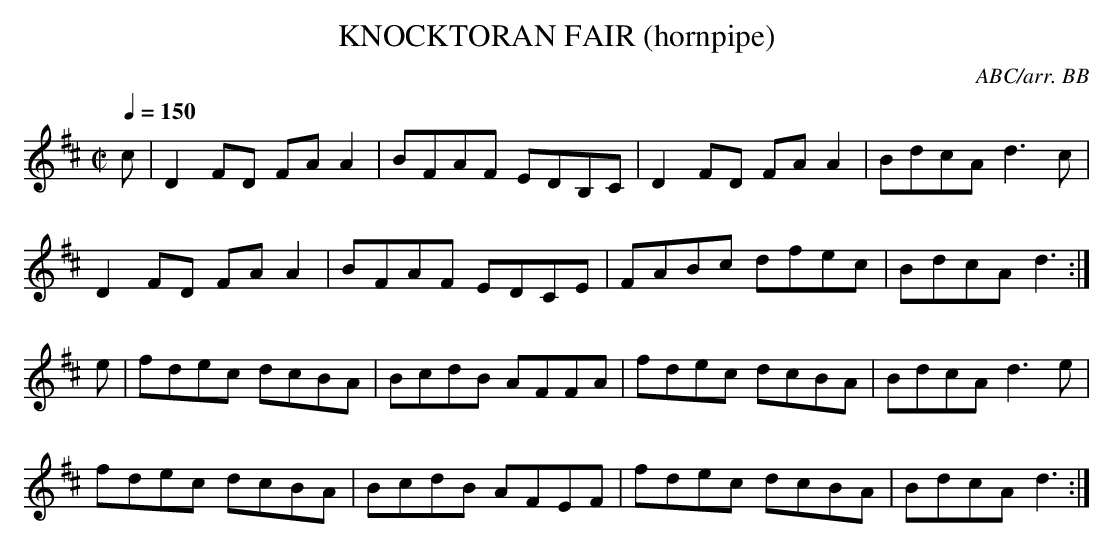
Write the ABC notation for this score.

X:1
T:KNOCKTORAN FAIR (hornpipe)
C:ABC/arr. BB
Q:1/4=150
L:1/8
M:C|
K:D
c|D2FD FA A2|BFAF EDB,C|D2FD FAA2|BdcA d3c |
D2FD FA A2|BFAF EDCE|FABc dfec|BdcA d3 :|
e|fdec dcBA|BcdB AFFA|fdec dcBA|BdcA d3e|
fdec dcBA|BcdB AFEF|fdec dcBA|BdcA d3 :|
